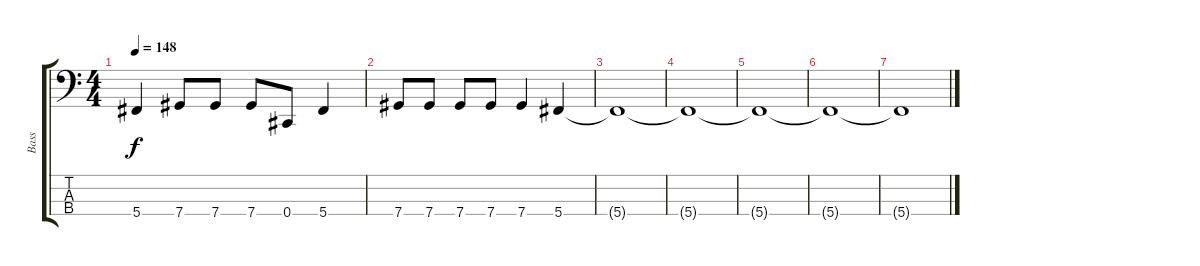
\track ("Bass" "Bass") {instrument electricbasspick}
\staff {score tabs}
\tuning (Gb2 Db2 Ab1 Db1) {hide}
\ts (4 4)
\tempo 148
\clef f4
\ks c
5.4.4{dy f} 7.4.8 7.4.8 7.4.8 0.4.8 5.4.4 |
7.4.8 7.4.8 7.4.8 7.4.8 7.4.4 5.4.4 |
5.4{t}.1 |
5.4{t}.1 |
5.4{t}.1 |
5.4{t}.1 |
5.4{t}.1
